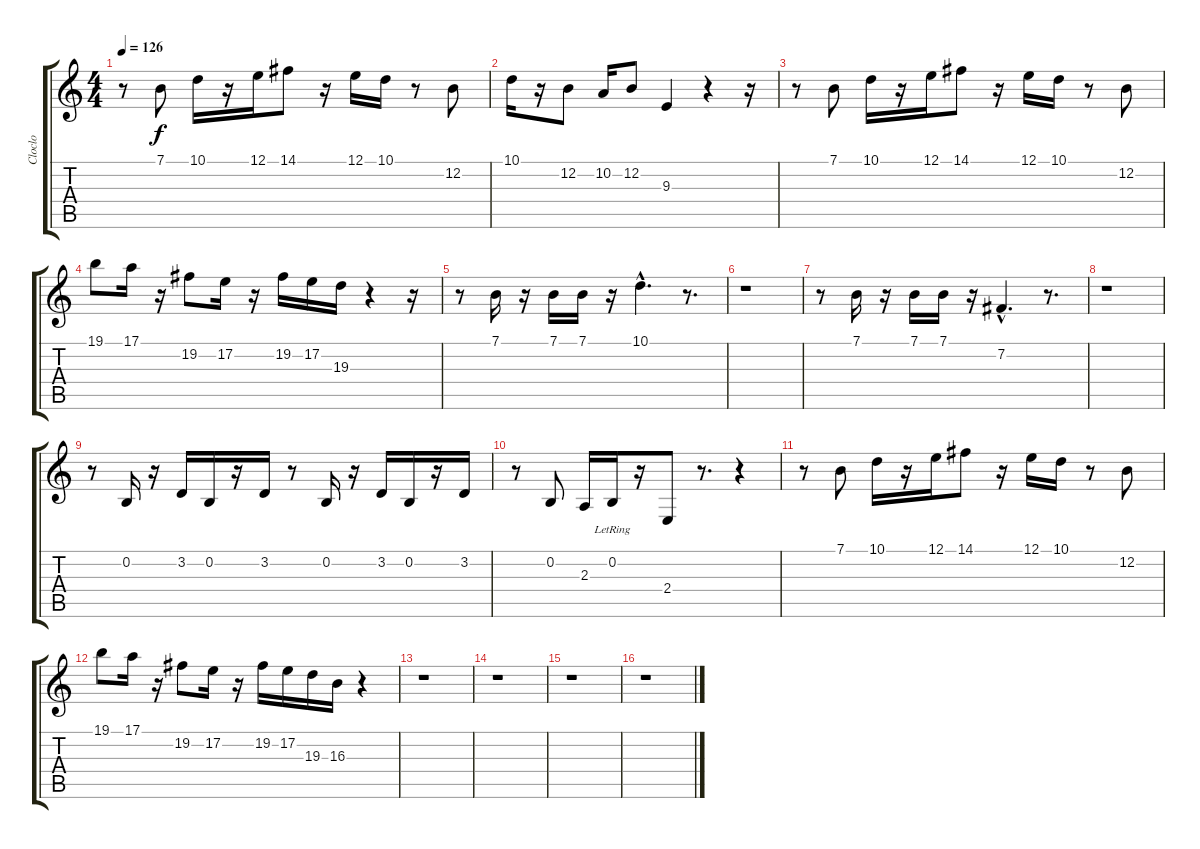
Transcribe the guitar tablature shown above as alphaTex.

\track ("Cloclo" "Cloclo") {instrument altosax}
\staff {score tabs}
\tuning (E4 B3 G3 D3 A2 E2) {hide}
\ts (4 4)
\tempo 126
\clef g2
\ks c
r.8{dy f} 7.1.8 10.1.16 r.16 12.1.16 14.1.8 r.16 12.1.16 10.1.16 r.8 12.2.8 |
10.1.16 r.16 12.2.8 10.2.16 12.2.8 9.3.4 r.4 r.16 |
r.8 7.1.8 10.1.16 r.16 12.1.16 14.1.8 r.16 12.1.16 10.1.16 r.8 12.2.8 |
19.1.8 17.1.16 r.16 19.2.8 17.2.16 r.16 19.2.16 17.2.16 19.3.16 r.4 r.16 |
r.8 7.1.16 r.16 7.1.16 7.1.16 r.16 10.1{hac}.4{d} r.8{d} |
r.1 |
r.8 7.1.16 r.16 7.1.16 7.1.16 r.16 7.2{hac}.4{d} r.8{d} |
r.1 |
r.8 0.2.16 r.16 3.2.16 0.2.16 r.16 3.2.16 r.8 0.2.16 r.16 3.2.16 0.2.16 r.16 3.2.16 |
r.8 0.2.8 2.3.16 0.2{lr}.16 r.16 2.4.8 r.8{d} r.4 |
r.8 7.1.8 10.1.16 r.16 12.1.16 14.1.8 r.16 12.1.16 10.1.16 r.8 12.2.8 |
19.1.8 17.1.16 r.16 19.2.8 17.2.16 r.16 19.2.16 17.2.16 19.3.16 16.3.16 r.4 |
r.1 |
r.1 |
r.1 |
r.1
